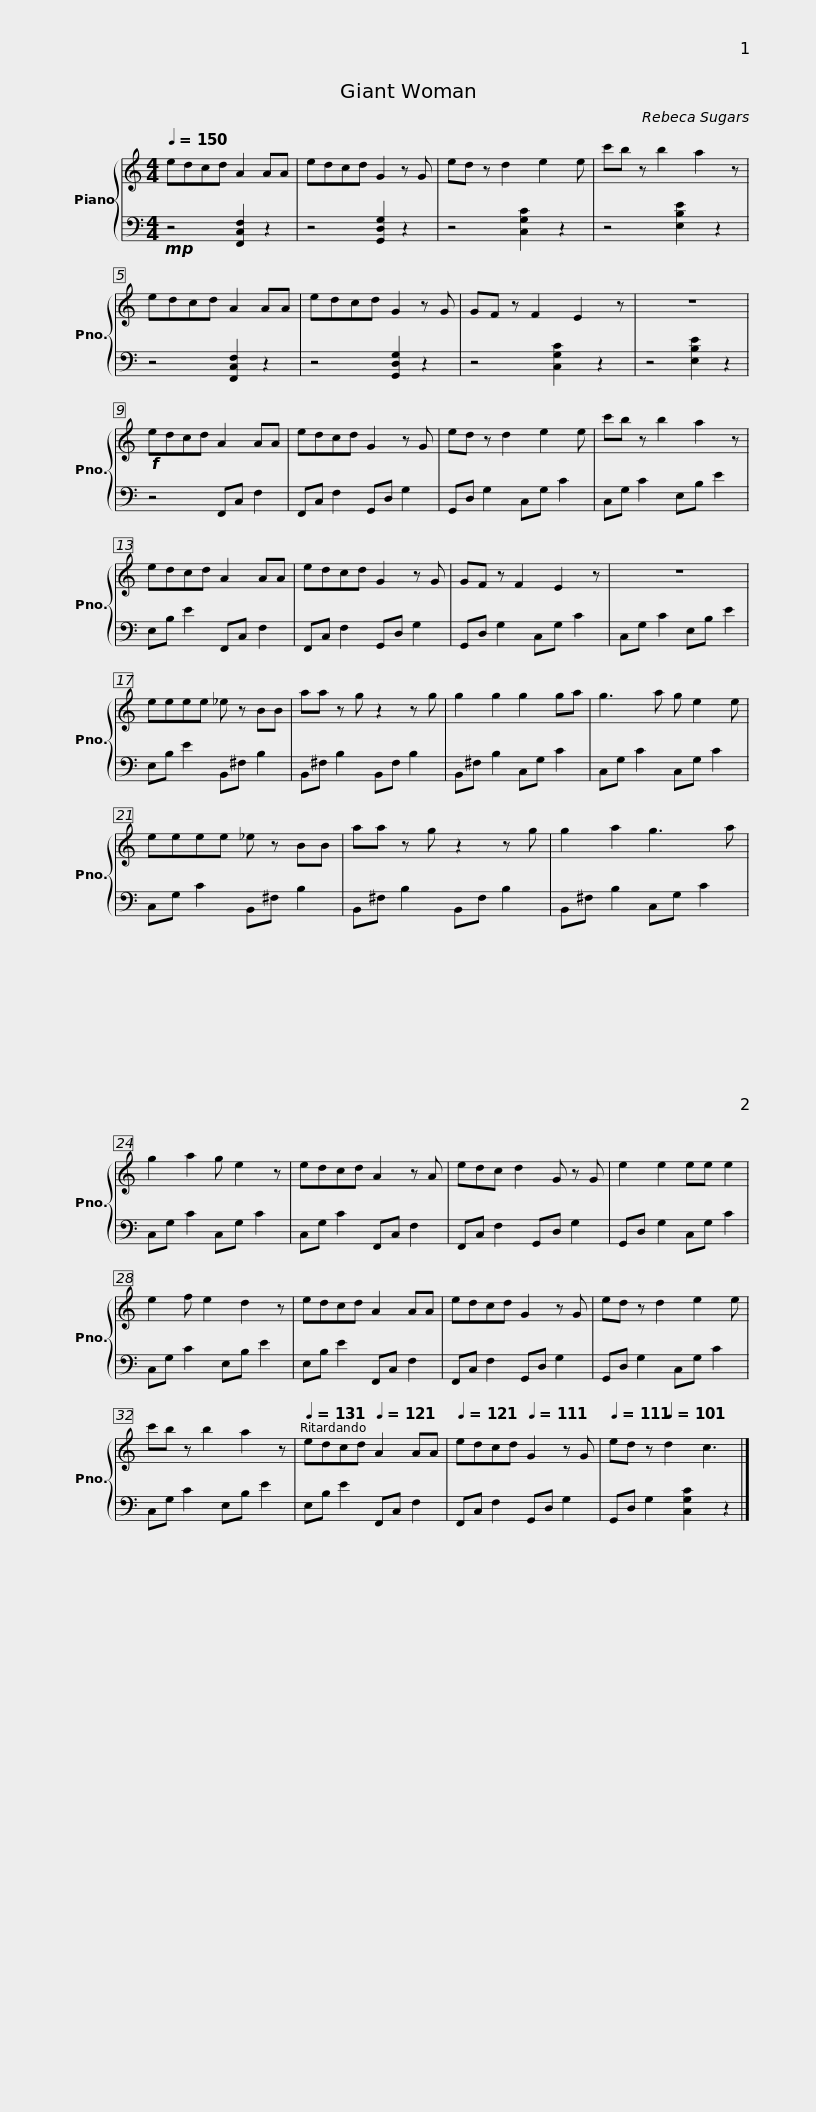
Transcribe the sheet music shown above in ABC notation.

X:1
%%score { 1 | 2 }
L:1/8
Q:1/4=150
M:4/4
I:linebreak $
K:C
V:1 treble
V:2 bass
V:1
 edcd A2 AA | edcd G2 z G | ed z d2 e2 e | c'b z b2 a2 z | edcd A2 AA | %5
 edcd G2 z G |$ GF z F2 E2 z | z8 |!f! edcd A2 AA | edcd G2 z G | %10
 ed z d2 e2 e | c'b z b2 a2 z |$ edcd A2 AA | edcd G2 z G | GF z F2 E2 z | %15
 z8 | eeee _e z BB |$ aa z g z2 z g | g2 g2 g2 ga | g3 a g e2 e | %20
 eeee _e z BB | aa z g z2 z g |$ g2 a2 g3 a | g2 a2 g e2 z | edcd A2 z A | %25
 edc d2 G z G | e2 e2 ee e2 | e2 f e2 d2 z |$ edcd A2 AA | edcd G2 z G | %30
 ed z d2 e2 e | c'b z b2 a2 z |[Q:1/4=131] edcd[Q:1/4=121] A2 AA |$[Q:1/4=121] edcd[Q:1/4=111] G2 z G |[Q:1/4=111] ed z[Q:1/4=101] d2 c3 |] %35
V:2
!mp! z4 [F,,C,F,]2 z2 | z4 [G,,D,G,]2 z2 | z4 [C,G,C]2 z2 | z4 [E,B,E]2 z2 | z4 [F,,C,F,]2 z2 | %5
 z4 [G,,D,G,]2 z2 |$ z4 [C,G,C]2 z2 | z4 [E,B,E]2 z2 | z4 F,,C, F,2 | F,,C, F,2 G,,D, G,2 | %10
 G,,D, G,2 C,G, C2 | C,G, C2 E,B, E2 |$ E,B, E2 F,,C, F,2 | F,,C, F,2 G,,D, G,2 | G,,D, G,2 C,G, C2 | %15
 C,G, C2 E,B, E2 | E,B, E2 B,,^F, B,2 |$ B,,^F, B,2 B,,F, B,2 | B,,^F, B,2 C,G, C2 | C,G, C2 C,G, C2 | %20
 C,G, C2 B,,^F, B,2 | B,,^F, B,2 B,,F, B,2 |$ B,,^F, B,2 C,G, C2 | C,G, C2 C,G, C2 | C,G, C2 F,,C, F,2 | %25
 F,,C, F,2 G,,D, G,2 | G,,D, G,2 C,G, C2 | C,G, C2 E,B, E2 |$ E,B, E2 F,,C, F,2 | F,,C, F,2 G,,D, G,2 | %30
 G,,D, G,2 C,G, C2 | C,G, C2 E,B, E2 | E,B, E2 F,,C, F,2 |$ F,,C, F,2 G,,D, G,2 | G,,D, G,2 [C,G,C]2 z2 |] %35
